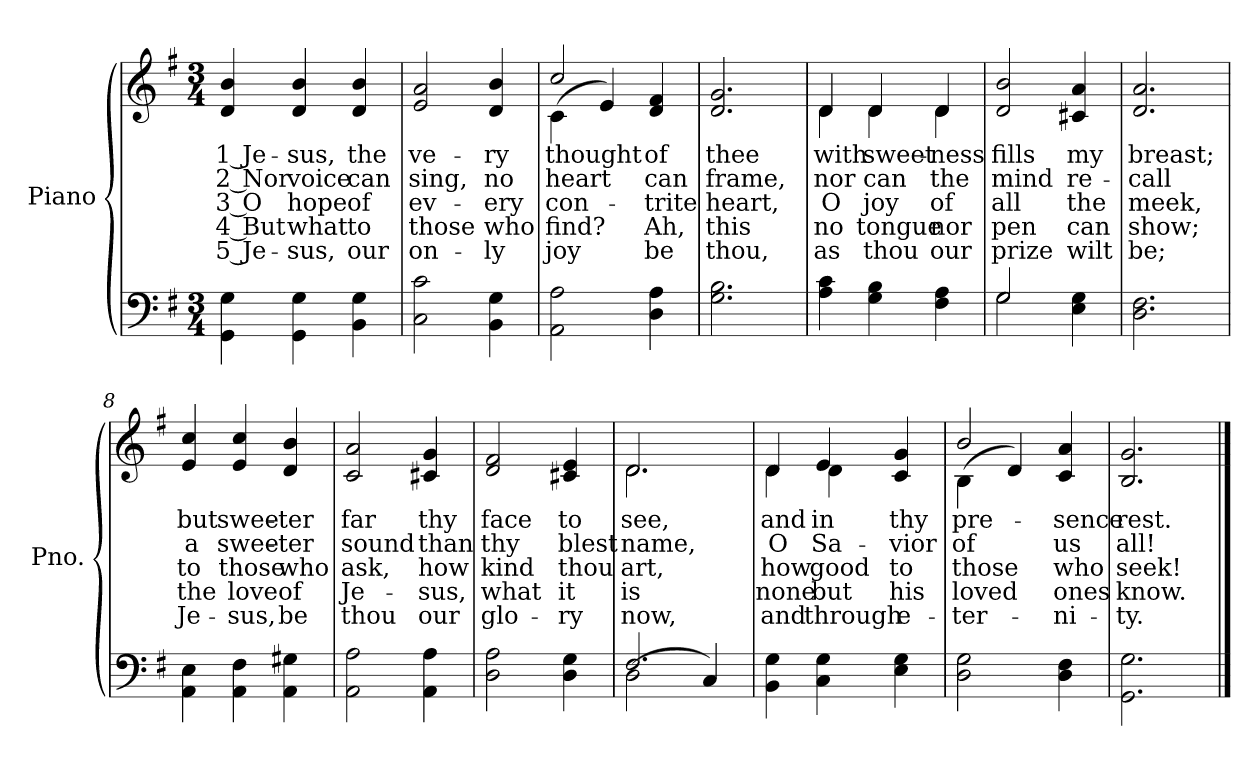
**kern	**kern	**text	**text	**text	**text	**text
*part2	*part1	*part1	*part1	*part1	*part1	*part1
*staff2	*staff1	*staff1	*staff1	*staff1	*staff1	*staff1
*I"Piano	*I"Piano	*	*	*	*	*
*I'Pno.	*I'Pno.	*	*	*	*	*
!!LO:PB:g=z
*clefF4	*clefG2	*	*	*	*	*
*k[f#]	*k[f#]	*	*	*	*	*
*G:	*G:	*	*	*	*	*
*M3/4	*M3/4	*	*	*	*	*
=1	=1	=1	=1	=1	=1	=1
!	!	!LO:LY:b:color=#000000	!LO:LY:b:color=#000000	!LO:LY:b:color=#000000	!LO:LY:b:color=#000000	!LO:LY:b:color=#000000
4GGi\ 4Gi	4di/ 4bi	1 Je-	2 Nor	3 O	-4 But	5 Je-
!	!	!LO:LY:b:color=#000000	!LO:LY:b:color=#000000	!LO:LY:b:color=#000000	!LO:LY:b:color=#000000	!LO:LY:b:color=#000000
4GGi\ 4Gi	4di/ 4bi	-sus,	voice	hope	what	sus,
!	!	!LO:LY:b:color=#000000	!LO:LY:b:color=#000000	!LO:LY:b:color=#000000	!LO:LY:b:color=#000000	!LO:LY:b:color=#000000
4BBi\ 4Gi	4di/ 4bi	the	can	of	to	our
=2	=2	=2	=2	=2	=2	=2
!	!	!LO:LY:b:color=#000000	!LO:LY:b:color=#000000	!LO:LY:b:color=#000000	!LO:LY:b:color=#000000	!LO:LY:b:color=#000000
2Ci\ 2ci	2ei/ 2ai	ve-	sing,	ev-	-those	on-
!	!	!LO:LY:b:color=#000000	!LO:LY:b:color=#000000	!LO:LY:b:color=#000000	!LO:LY:b:color=#000000	!LO:LY:b:color=#000000
4BBi\ 4Gi	4di/ 4bi	-ry	no	-ery	who	ly
=3	=3	=3	=3	=3	=3	=3
!	!	!LO:LY:b:color=#000000	!LO:LY:b:color=#000000	!LO:LY:b:color=#000000	!LO:LY:b:color=#000000	!LO:LY:b:color=#000000
*	*^	*	*	*	*	*
2AAi\ 2Ai	2cci/	(4ci\	thought	heart	con-	-find?	joy
.	.	4ei/)	.	.	.	.	.
!	!	!	!LO:LY:b:color=#000000	!LO:LY:b:color=#000000	!LO:LY:b:color=#000000	!LO:LY:b:color=#000000	!LO:LY:b:color=#000000
4Di\ 4Ai	4di/ 4f#i	4ryy	of	can	trite	Ah,	be
*	*v	*v	*	*	*	*	*
=4	=4	=4	=4	=4	=4	=4
*	*^	*	*	*	*	*
!	!	!	!LO:LY:b:color=#000000	!LO:LY:b:color=#000000	!LO:LY:b:color=#000000	!LO:LY:b:color=#000000	!LO:LY:b:color=#000000
*	*v	*v	*	*	*	*	*
2.Gi\ 2.Bi	2.di/ 2.gi	thee	frame,	heart,	this	thou,
=5	=5	=5	=5	=5	=5	=5
!	!	!LO:LY:b:color=#000000	!LO:LY:b:color=#000000	!LO:LY:b:color=#000000	!LO:LY:b:color=#000000	!LO:LY:b:color=#000000
*	*^	*	*	*	*	*
4Ai\ 4ci	4di/	4di\	with	nor	O	no	as
!	!	!	!LO:LY:b:color=#000000	!LO:LY:b:color=#000000	!LO:LY:b:color=#000000	!LO:LY:b:color=#000000	!LO:LY:b:color=#000000
4Gi\ 4Bi	4di/	4di\	sweet-	can	joy	tongue	thou
!	!	!	!LO:LY:b:color=#000000	!LO:LY:b:color=#000000	!LO:LY:b:color=#000000	!LO:LY:b:color=#000000	!LO:LY:b:color=#000000
4F#i\ 4Ai	4di/	4di\	-ness	the	of	nor	our
*	*v	*v	*	*	*	*	*
=6	=6	=6	=6	=6	=6	=6
*^	*	*	*	*	*	*
*	*	*^	*	*	*	*	*
!	!	!	!	!LO:LY:b:color=#000000	!LO:LY:b:color=#000000	!LO:LY:b:color=#000000	!LO:LY:b:color=#000000	!LO:LY:b:color=#000000
*	*	*v	*v	*	*	*	*	*
2Gi/	2Gi\	2di/ 2bi	fills	mind	all	pen	prize
!	!	!	!LO:LY:b:color=#000000	!LO:LY:b:color=#000000	!LO:LY:b:color=#000000	!LO:LY:b:color=#000000	!LO:LY:b:color=#000000
4Ei\ 4Gi	4ryy	4c#Xi/ 4ai	my	re-	the	can	wilt
*v	*v	*	*	*	*	*	*
=7	=7	=7	=7	=7	=7	=7
*^	*	*	*	*	*	*
!	!	!	!LO:LY:b:color=#000000	!LO:LY:b:color=#000000	!LO:LY:b:color=#000000	!LO:LY:b:color=#000000	!LO:LY:b:color=#000000
*v	*v	*	*	*	*	*	*
2.Di\ 2.F#i	2.di/ 2.ai	breast;	-call	meek,	show;	be;
!!LO:LB:g=z
=8	=8	=8	=8	=8	=8	=8
!	!	!LO:LY:b:color=#000000	!LO:LY:b:color=#000000	!LO:LY:b:color=#000000	!LO:LY:b:color=#000000	!LO:LY:b:color=#000000
4AAi\ 4Ei	4ei/ 4cci	but	a	to	the	Je-
!	!	!LO:LY:b:color=#000000	!LO:LY:b:color=#000000	!LO:LY:b:color=#000000	!LO:LY:b:color=#000000	!LO:LY:b:color=#000000
4AAi\ 4F#i	4ei/ 4cci	swee-	swee-	-those	love	sus,
!	!	!LO:LY:b:color=#000000	!LO:LY:b:color=#000000	!LO:LY:b:color=#000000	!LO:LY:b:color=#000000	!LO:LY:b:color=#000000
4AAi\ 4G#Xi	4di/ 4bi	-ter	-ter	who	of	be
=9	=9	=9	=9	=9	=9	=9
!	!	!LO:LY:b:color=#000000	!LO:LY:b:color=#000000	!LO:LY:b:color=#000000	!LO:LY:b:color=#000000	!LO:LY:b:color=#000000
2AAi\ 2Ai	2ci/ 2ai	far	sound	ask,	Je-	-thou
!	!	!LO:LY:b:color=#000000	!LO:LY:b:color=#000000	!LO:LY:b:color=#000000	!LO:LY:b:color=#000000	!LO:LY:b:color=#000000
4AAi\ 4Ai	4c#Xi/ 4gi	thy	than	how	sus,	our
=10	=10	=10	=10	=10	=10	=10
!	!	!LO:LY:b:color=#000000	!LO:LY:b:color=#000000	!LO:LY:b:color=#000000	!LO:LY:b:color=#000000	!LO:LY:b:color=#000000
2Di\ 2Ai	2di/ 2f#i	face	thy	kind	what	glo-
!	!	!LO:LY:b:color=#000000	!LO:LY:b:color=#000000	!LO:LY:b:color=#000000	!LO:LY:b:color=#000000	!LO:LY:b:color=#000000
4Di\ 4Gi	4c#Xi/ 4ei	to	blest	-thou	it	ry
=11	=11	=11	=11	=11	=11	=11
*^	*	*	*	*	*	*
!	!	!	!LO:LY:b:color=#000000	!LO:LY:b:color=#000000	!LO:LY:b:color=#000000	!LO:LY:b:color=#000000	!LO:LY:b:color=#000000
*	*	*^	*	*	*	*	*
2.F#i/	(2Di\	2.di/	2.di\	see,	name,	art,	is	now,
.	4Ci/)	.	.	.	.	.	.	.
*v	*v	*	*	*	*	*	*	*
=12	=12	=12	=12	=12	=12	=12	=12
*^	*	*	*	*	*	*	*
!	!	!	!	!LO:LY:b:color=#000000	!LO:LY:b:color=#000000	!LO:LY:b:color=#000000	!LO:LY:b:color=#000000	!LO:LY:b:color=#000000
*v	*v	*	*	*	*	*	*	*
4BBi\ 4Gi	4di/	4di\	and	O	how	none	and
!	!	!	!LO:LY:b:color=#000000	!LO:LY:b:color=#000000	!LO:LY:b:color=#000000	!LO:LY:b:color=#000000	!LO:LY:b:color=#000000
4Ci\ 4Gi	4ei/	4di\	in	Sa-	good	but	through
!	!	!	!LO:LY:b:color=#000000	!LO:LY:b:color=#000000	!LO:LY:b:color=#000000	!LO:LY:b:color=#000000	!LO:LY:b:color=#000000
4Ei\ 4Gi	4ci/ 4gi	4ryy	thy	-vior	to	his	e-
=13	=13	=13	=13	=13	=13	=13	=13
!	!	!	!LO:LY:b:color=#000000	!LO:LY:b:color=#000000	!LO:LY:b:color=#000000	!LO:LY:b:color=#000000	!LO:LY:b:color=#000000
2Di\ 2Gi	2bi/	(4Bi\	pre-	of	-those	loved	ter-
.	.	4di/)	.	.	.	.	.
!	!	!	!LO:LY:b:color=#000000	!LO:LY:b:color=#000000	!LO:LY:b:color=#000000	!LO:LY:b:color=#000000	!LO:LY:b:color=#000000
4Di\ 4F#i	4ci/ 4ai	4ryy	-sence	us	-who	ones	ni-
*	*v	*v	*	*	*	*	*
=14	=14	=14	=14	=14	=14	=14
*	*^	*	*	*	*	*
!	!	!	!LO:LY:b:color=#000000	!LO:LY:b:color=#000000	!LO:LY:b:color=#000000	!LO:LY:b:color=#000000	!LO:LY:b:color=#000000
*	*v	*v	*	*	*	*	*
2.GGi\ 2.Gi	2.Bi/ 2.gi	rest.	all!	-seek!	know.	ty.
==	==	==	==	==	==	==
*-	*-	*-	*-	*-	*-	*-
